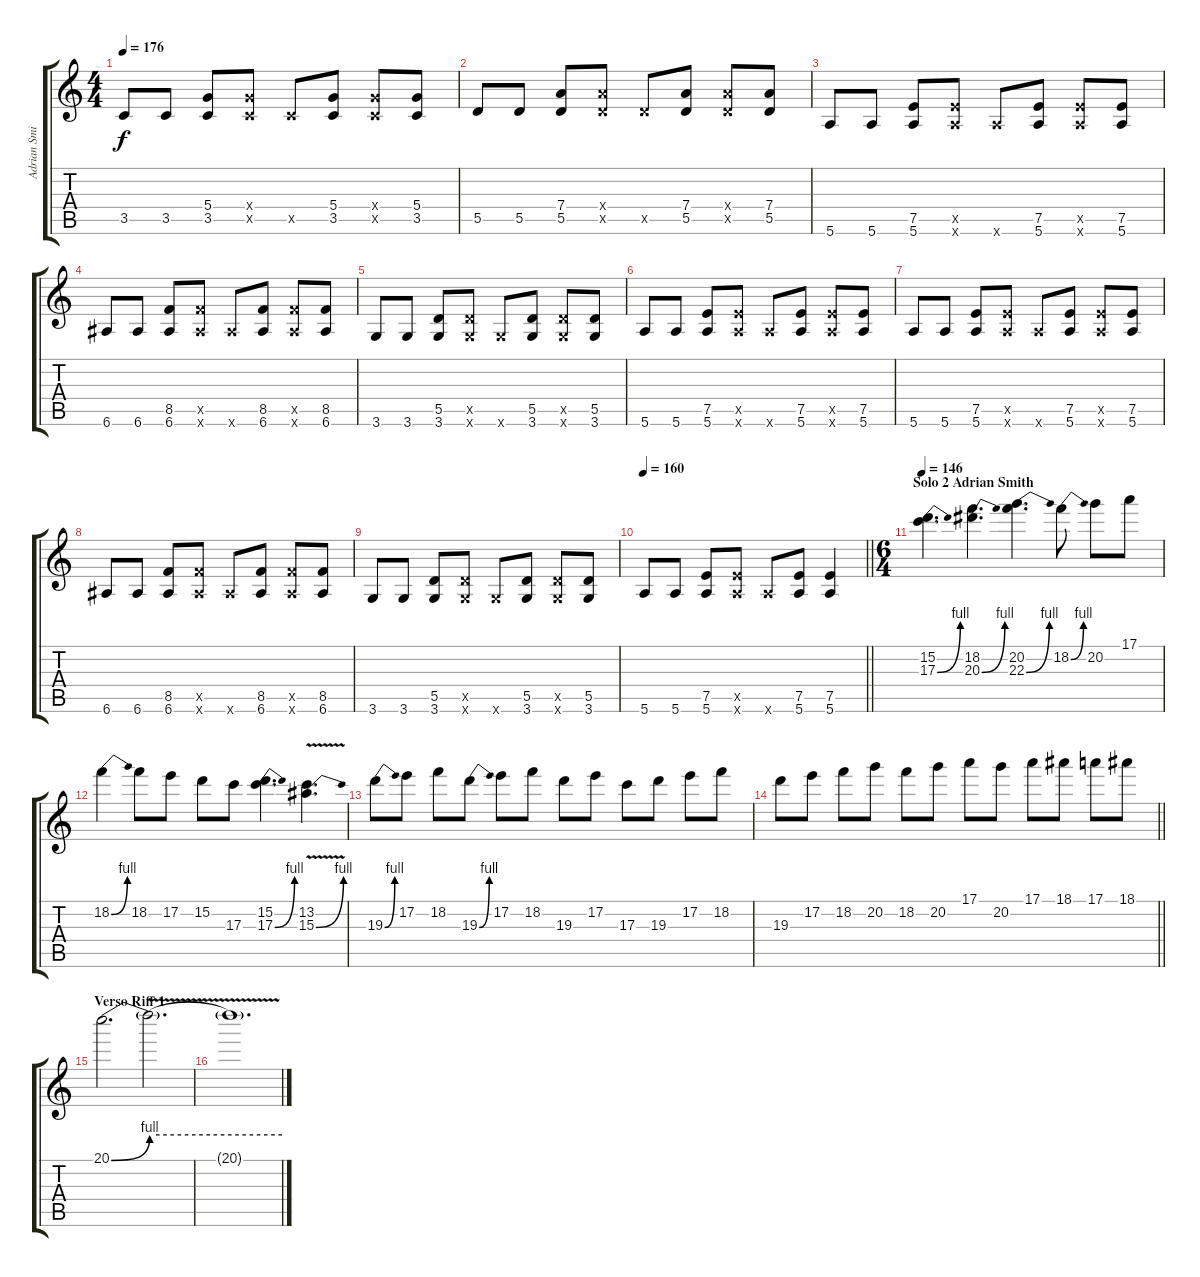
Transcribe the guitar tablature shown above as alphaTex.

\track ("Adrian Smith" "Adrian Smi") {instrument overdrivenguitar}
\staff {score tabs}
\tuning (E4 B3 G3 D3 A2 E2) {hide}
\ts (4 4)
\tempo 176
\clef g2
\ks c
3.5.8{dy f} 3.5.8 (5.4 3.5).8 (5.4{x} 3.5{x}).8 3.5{x}.8 (5.4 3.5).8 (5.4{x} 3.5{x}).8 (5.4 3.5).8 |
5.5.8 5.5.8 (7.4 5.5).8 (7.4{x} 5.5{x}).8 5.5{x}.8 (7.4 5.5).8 (7.4{x} 5.5{x}).8 (7.4 5.5).8 |
5.6.8 5.6.8 (7.5 5.6).8 (7.5{x} 5.6{x}).8 5.6{x}.8 (7.5 5.6).8 (7.5{x} 5.6{x}).8 (7.5 5.6).8 |
6.6.8 6.6.8 (8.5 6.6).8 (8.5{x} 6.6{x}).8 6.6{x}.8 (8.5 6.6).8 (8.5{x} 6.6{x}).8 (8.5 6.6).8 |
3.6.8 3.6.8 (5.5 3.6).8 (5.5{x} 3.6{x}).8 3.6{x}.8 (5.5 3.6).8 (5.5{x} 3.6{x}).8 (5.5 3.6).8 |
5.6.8 5.6.8 (7.5 5.6).8 (7.5{x} 5.6{x}).8 5.6{x}.8 (7.5 5.6).8 (7.5{x} 5.6{x}).8 (7.5 5.6).8 |
5.6.8 5.6.8 (7.5 5.6).8 (7.5{x} 5.6{x}).8 5.6{x}.8 (7.5 5.6).8 (7.5{x} 5.6{x}).8 (7.5 5.6).8 |
6.6.8 6.6.8 (8.5 6.6).8 (8.5{x} 6.6{x}).8 6.6{x}.8 (8.5 6.6).8 (8.5{x} 6.6{x}).8 (8.5 6.6).8 |
3.6.8 3.6.8 (5.5 3.6).8 (5.5{x} 3.6{x}).8 3.6{x}.8 (5.5 3.6).8 (5.5{x} 3.6{x}).8 (5.5 3.6).8 |
\tempo 160
\barLineRight lightlight
5.6.8 5.6.8 (7.5 5.6).8 (7.5{x} 5.6{x}).8 5.6{x}.8 (7.5 5.6).8 (7.5 5.6).4 |
\ts (6 4)
\section ("" "Solo 2 Adrian Smith")
\tempo 146
(15.2 17.3{be (bend 0 0 60 4)}).4{d volume 16} (18.2 20.3{be (bend 0 0 60 4)}).4{d} (20.2 22.3{be (bend 0 0 60 4)}).4{d} 18.2{be (bend 0 0 60 4)}.8 20.2.8 17.1.8 |
18.2{be (bend 0 0 60 4)}.4 18.2.8 17.2.8 15.2.8 17.3.8 (15.2 17.3{be (bend 0 0 60 4)}).4{d} (13.2 15.3{be (bend 0 0 60 4) v}).4{d} |
19.3{be (bend 0 0 60 4)}.8 17.2.8 18.2.8 19.3{be (bend 0 0 60 4)}.8 17.2.8 18.2.8 19.3.8 17.2.8 17.3.8 19.3.8 17.2.8 18.2.8 |
\barLineRight lightlight
19.3.8 17.2.8 18.2.8 20.2.8 18.2.8 20.2.8 17.1.8 20.2.8 17.1.8 18.1.8 17.1.8 18.1.8 |
\section ("" "Verso Riff 1")
20.1{be (bend 0 0 60 4)}.2{d} 20.1{be (hold 0 4 60 4) v t}.2{d} |
20.1{t}.1{d volume 11}
